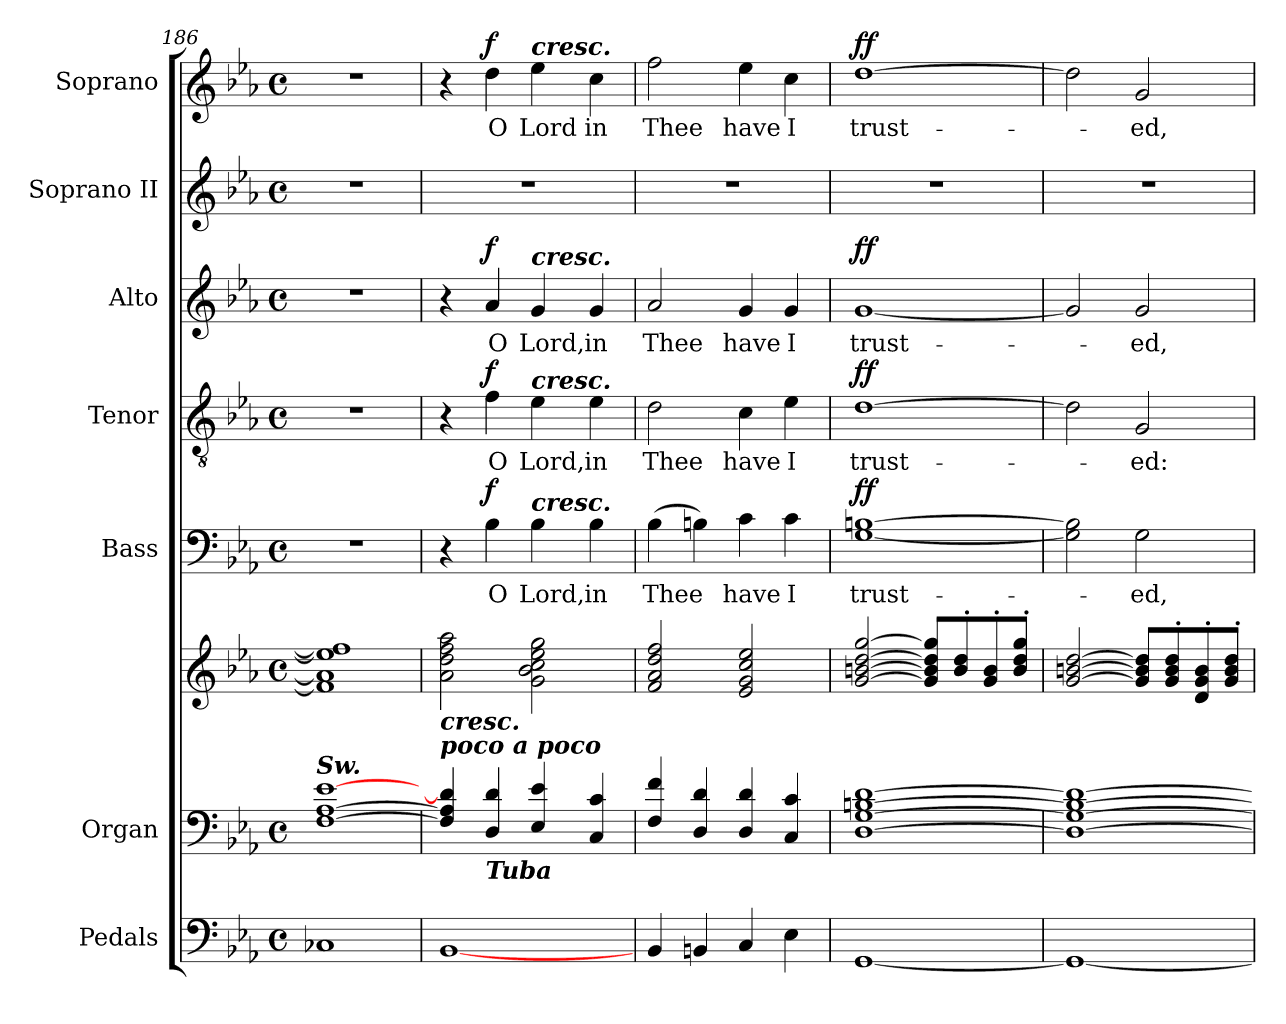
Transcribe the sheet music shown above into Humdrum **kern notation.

**kern	**kern	**kern	**kern	**text	**dynam	**kern	**text	**dynam	**kern	**text	**dynam	**kern	**kern	**text	**dynam
*part7	*part6	*part6	*part5	*part5	*part5	*part4	*part4	*part4	*part3	*part3	*part3	*part2	*part1	*part1	*part1
*staff8	*staff7	*staff6	*staff5	*staff5	*staff5	*staff4	*staff4	*staff4	*staff3	*staff3	*staff3	*staff2	*staff1	*staff1	*staff1
*I"Pedals	*I"Organ	*	*I"Bass	*	*	*I"Tenor	*	*	*I"Alto	*	*	*I"Soprano II	*I"Soprano	*	*
*	*	*	*I'B	*	*	*I'T	*	*	*I'A	*	*	*I'S II	*I'S	*	*
*clefF4	*clefF4	*clefG2	*clefF4	*	*	*clefGv2	*	*	*clefG2	*	*	*clefG2	*clefG2	*	*
*k[b-e-a-]	*k[b-e-a-]	*k[b-e-a-]	*k[b-e-a-]	*	*	*k[b-e-a-]	*	*	*k[b-e-a-]	*	*	*k[b-e-a-]	*k[b-e-a-]	*	*
*E-:	*E-:	*E-:	*E-:	*	*	*E-:	*	*	*E-:	*	*	*E-:	*E-:	*	*
*M4/4	*M4/4	*M4/4	*M4/4	*	*	*M4/4	*	*	*M4/4	*	*	*M4/4	*M4/4	*	*
*met(c)	*met(c)	*met(c)	*met(c)	*	*	*met(c)	*	*	*met(c)	*	*	*met(c)	*met(c)	*	*
=186	=186	=186	=186	=186	=186	=186	=186	=186	=186	=186	=186	=186	=186	=186	=186
*	*^	*^	*	*	*	*	*	*	*	*	*	*	*	*	*
!	!LO:TX:a:Bi:t=Sw.	!	!	!	!	!	!	!	!	!	!	!	!	!	!	!	!
1C-X	[1F [1A- [1e-	1ryy	1f] 1a-] 1ee-] 1ff]	1ryy	1r	.	.	1r	.	.	1r	.	.	1r	1r	.	.
=187	=187	=187	=187	=187	=187	=187	=187	=187	=187	=187	=187	=187	=187	=187	=187	=187	=187
!	!LO:TX:a:Bi:t=poco a poco	!	!	!	!	!	!	!	!	!	!	!	!	!	!	!	!
!	!LO:TX:a:Bi:t=cresc.	!	!	!	!	!	!	!	!	!	!	!	!	!	!	!	!
[1BB-	4F] 4A-] 4d]	1ryy	2a-\ 2dd\ 2ff\ 2aa-\	2ryy	4r	.	.	4r	.	.	4r	.	.	1r	4r	.	.
!	!LO:TX:b:Bi:t=Tuba	!	!	!	!	!	!	!	!	!	!	!	!	!	!	!	!
!	!	!	!	!	!	!LO:LY:b	!LO:DY:b	!	!LO:LY:b	!LO:DY:b	!	!LO:LY:b	!LO:DY:b	!	!	!LO:LY:b	!LO:DY:b
.	4D 4d	.	.	.	4B-	O	f	4f	O	f	4a-	O	f	.	4dd	O	f
!	!	!	!	!	!	!	!	!	!	!	!	!	!	!	!LO:TX:a:Bi:t=cresc.	!	!
!	!	!	!	!	!	!	!	!	!	!	!LO:TX:a:Bi:t=cresc.	!	!	!	!	!	!
!	!	!	!	!	!	!	!	!LO:TX:a:Bi:t=cresc.	!	!	!	!	!	!	!	!	!
!	!	!	!	!	!LO:TX:a:Bi:t=cresc.	!	!	!	!	!	!	!	!	!	!	!	!
!	!	!	!	!	!	!LO:LY:b	!	!	!LO:LY:b	!	!	!LO:LY:b	!	!	!	!LO:LY:b	!
.	4E- 4e-	.	2g\ 2b-\ 2cc\ 2ee-\ 2gg\	2ryy	4B-	Lord,	.	4e-	Lord,	.	4g	Lord,	.	.	4ee-	Lord	.
!	!	!	!	!	!	!LO:LY:b	!	!	!LO:LY:b	!	!	!LO:LY:b	!	!	!	!LO:LY:b	!
.	4C 4c	.	.	.	4B-	in	.	4e-	in	.	4g	in	.	.	4cc	in	.
=188	=188	=188	=188	=188	=188	=188	=188	=188	=188	=188	=188	=188	=188	=188	=188	=188	=188
!	!	!	!	!	!	!LO:LY:b	!	!	!LO:LY:b	!	!	!LO:LY:b	!	!	!	!LO:LY:b	!
4BB-	4F 4f	1ryy	2f 2a- 2dd 2ff	1ryy	(>4B-	Thee	.	2d	Thee	.	2a-	Thee	.	1r	2ff	Thee	.
4BBn	4D 4d	.	.	.	4Bn)	.	.	.	.	.	.	.	.	.	.	.	.
!	!	!	!	!	!	!LO:LY:b	!	!	!LO:LY:b	!	!	!LO:LY:b	!	!	!	!LO:LY:b	!
4C	4D 4d	.	2e- 2g 2cc 2ee-	.	4c	have	.	4c	have	.	4g	have	.	.	4ee-	have	.
!	!	!	!	!	!	!LO:LY:b	!	!	!LO:LY:b	!	!	!LO:LY:b	!	!	!	!LO:LY:b	!
4E-	4C 4c	.	.	.	4c	I	.	4e-	I	.	4g	I	.	.	4cc	I	.
=189	=189	=189	=189	=189	=189	=189	=189	=189	=189	=189	=189	=189	=189	=189	=189	=189	=189
!	!	!	!	!	!	!LO:LY:b	!LO:DY:b	!	!LO:LY:b	!LO:DY:b	!	!LO:LY:b	!LO:DY:b	!	!	!LO:LY:b	!LO:DY:b
[1GG	[1D [1G [1Bn [1d	1ryy	[2g [2bn [2dd [2gg	1ryy	[1G [1Bn	trust-	ff	[1d	trust-	ff	[1g	trust-	ff	1r	[1dd	trust-	ff
.	.	.	8g] 8b] 8dd] 8gg]L	.	.	.	.	.	.	.	.	.	.	.	.	.	.
.	.	.	8b' 8dd'	.	.	.	.	.	.	.	.	.	.	.	.	.	.
.	.	.	8g' 8b'	.	.	.	.	.	.	.	.	.	.	.	.	.	.
.	.	.	8b' 8dd' 8gg'J	.	.	.	.	.	.	.	.	.	.	.	.	.	.
=190	=190	=190	=190	=190	=190	=190	=190	=190	=190	=190	=190	=190	=190	=190	=190	=190	=190
1GG_	1D_ 1G_ 1B_ 1d_	1ryy	[2g [2bn [2dd	1ryy	2G] 2B]	.	.	2d]	.	.	2g]	.	.	1r	2dd]	.	.
!	!	!	!	!	!	!LO:LY:b	!	!	!LO:LY:b	!	!	!LO:LY:b	!	!	!	!LO:LY:b	!
.	.	.	8g] 8b] 8dd]L	.	2G	ed,	.	2G	ed:	.	2g	ed,	.	.	2g	ed,	.
.	.	.	8g' 8b' 8dd'	.	.	.	.	.	.	.	.	.	.	.	.	.	.
.	.	.	8d' 8g' 8b'	.	.	.	.	.	.	.	.	.	.	.	.	.	.
.	.	.	8g' 8b' 8dd'J	.	.	.	.	.	.	.	.	.	.	.	.	.	.
*	*v	*v	*	*	*	*	*	*	*	*	*	*	*	*	*	*	*
*	*	*v	*v	*	*	*	*	*	*	*	*	*	*	*	*	*
=	=	=	=	=	=	=	=	=	=	=	=	=	=	=	=
*-	*-	*-	*-	*-	*-	*-	*-	*-	*-	*-	*-	*-	*-	*-	*-
